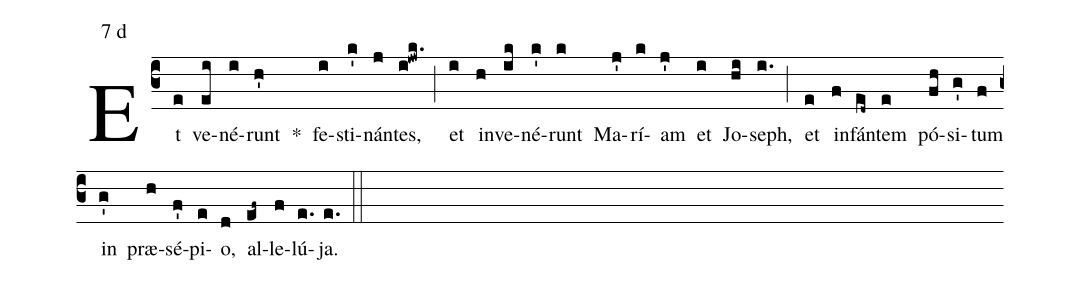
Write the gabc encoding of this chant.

mode:7 d;
%%
(c3) Et(e) ve(ei)né(i)runt(h') *() fe(i)sti(k')nán(j)tes,(i!jwk.) (;) et(i) in(h)ve(ik)né(k')runt(k) Ma(j')rí(k)am(j') et(i) Jo(hi)seph,(i.) (;) et(e) in(f)fán(ed~)tem(e) pó(fh)si(g')tum(f) in(g') præ(h)sé(f')pi(e)o,(d) al(ef~)le(f)lú(e.)ja.(e.) (::)
